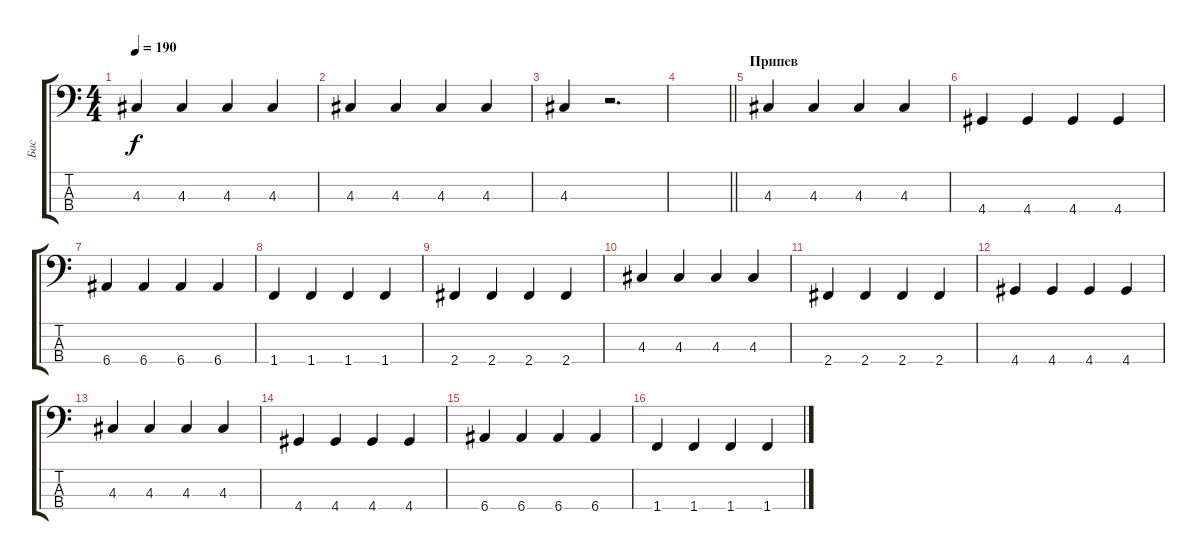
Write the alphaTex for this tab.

\track ("Бас" "Бас") {instrument electricbassfinger}
\staff {score tabs}
\tuning (G2 D2 A1 E1) {hide}
\ts (4 4)
\tempo 190
\clef f4
\ks c
4.3.4{dy f} 4.3.4 4.3.4 4.3.4 |
4.3.4 4.3.4 4.3.4 4.3.4 |
4.3.4 r.2{d} |
\barLineRight lightlight
|
\section ("" "Припев")
4.3.4 4.3.4 4.3.4 4.3.4 |
4.4.4 4.4.4 4.4.4 4.4.4 |
6.4.4 6.4.4 6.4.4 6.4.4 |
1.4.4 1.4.4 1.4.4 1.4.4 |
2.4.4 2.4.4 2.4.4 2.4.4 |
4.3.4 4.3.4 4.3.4 4.3.4 |
2.4.4 2.4.4 2.4.4 2.4.4 |
4.4.4 4.4.4 4.4.4 4.4.4 |
4.3.4 4.3.4 4.3.4 4.3.4 |
4.4.4 4.4.4 4.4.4 4.4.4 |
6.4.4 6.4.4 6.4.4 6.4.4 |
1.4.4 1.4.4 1.4.4 1.4.4
